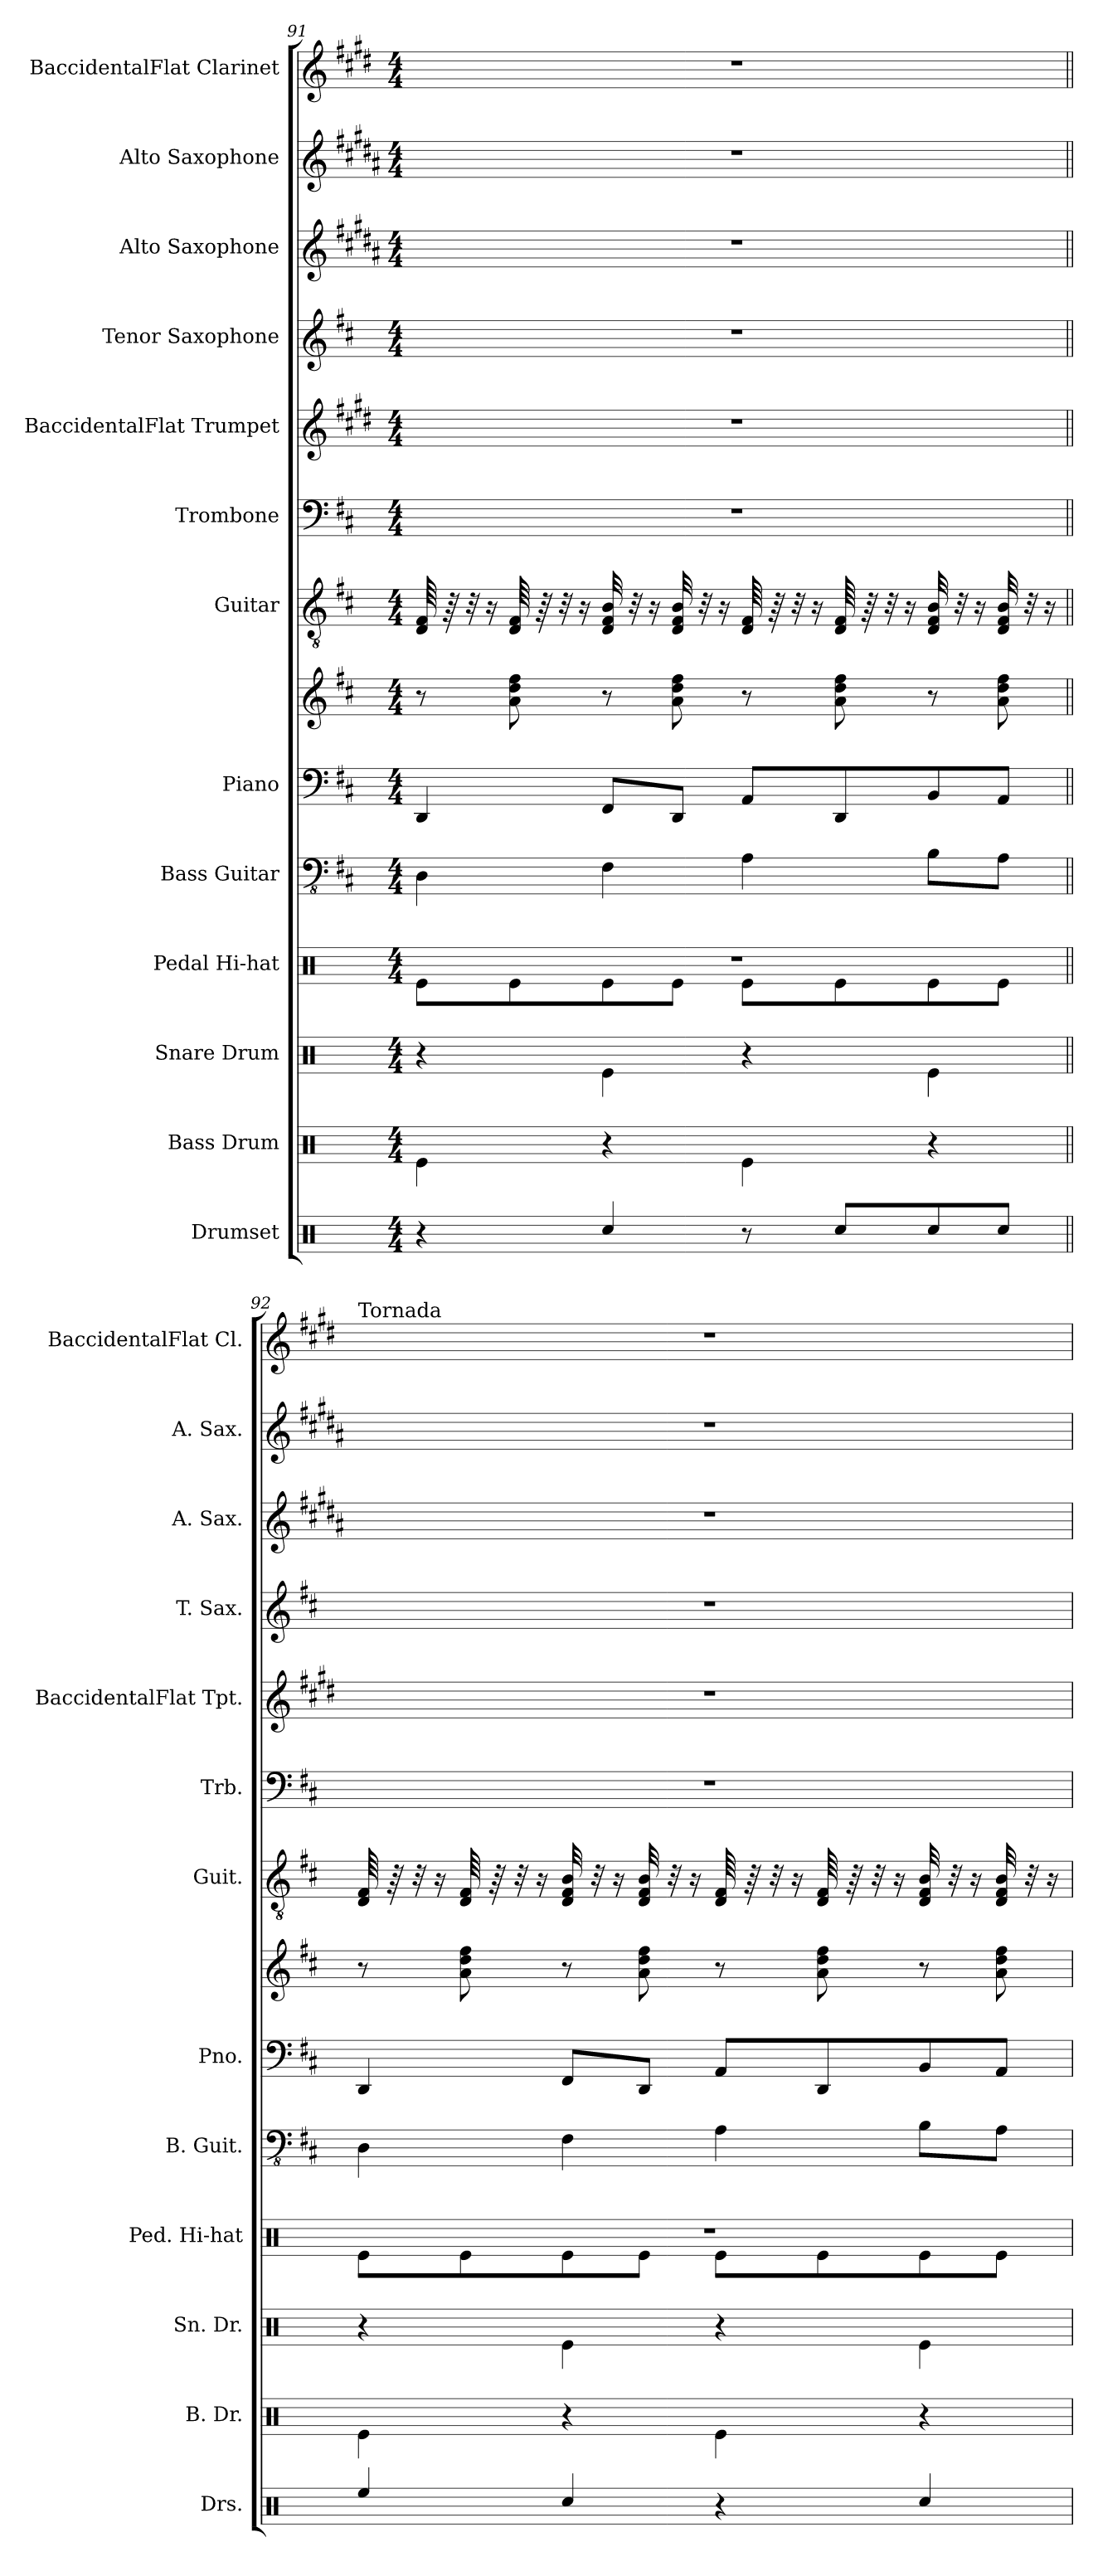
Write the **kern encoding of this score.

**kern	**kern	**kern	**kern	**kern	**kern	**kern	**kern	**kern	**kern	**kern	**kern	**kern	**kern
*part13	*part12	*part11	*part10	*part9	*part8	*part8	*part7	*part6	*part5	*part4	*part3	*part2	*part1
*staff14	*staff13	*staff12	*staff11	*staff10	*staff9	*staff8	*staff7	*staff6	*staff5	*staff4	*staff3	*staff2	*staff1
*I"Drumset	*I"Bass Drum	*I"Snare Drum	*I"Pedal Hi-hat	*I"Bass Guitar	*I"Piano	*	*I"Guitar	*I"Trombone	*I"BaccidentalFlat Trumpet	*I"Tenor Saxophone	*I"Alto Saxophone	*I"Alto Saxophone	*I"BaccidentalFlat Clarinet
*I'Drs.	*I'B. Dr.	*I'Sn. Dr.	*I'Ped. Hi-hat	*I'B. Guit.	*I'Pno.	*	*I'Guit.	*I'Trb.	*I'BaccidentalFlat Tpt.	*I'T. Sax.	*I'A. Sax.	*I'A. Sax.	*I'BaccidentalFlat Cl.
!!LO:PB:g=z
*clefX	*clefX	*clefX	*clefX	*clefFv4	*clefF4	*clefG2	*clefGv2	*clefF4	*clefG2	*clefG2	*clefG2	*clefG2	*clefG2
*	*	*	*	*	*	*	*	*	*ITrd1c2	*ITrd8c14	*ITrd5c9	*ITrd5c9	*ITrd1c2
*k[]	*k[]	*k[]	*k[]	*k[f#c#]	*k[f#c#]	*k[f#c#]	*k[f#c#]	*k[f#c#]	*k[f#c#]	*k[f#c#]	*k[f#c#]	*k[f#c#]	*k[f#c#]
*M4/4	*M4/4	*M4/4	*M4/4	*M4/4	*M4/4	*M4/4	*M4/4	*M4/4	*M4/4	*M4/4	*M4/4	*M4/4	*M4/4
=91	=91	=91	=91	=91	=91	=91	=91	=91	=91	=91	=91	=91	=91
*	*	*	*^	*	*	*	*	*	*	*	*	*	*
4r	4Re\	4r	1r	8Re\L	4DD\	4DD/	8r	64D/ 64F#/	1r	1r	1r	1r	1r	1r
.	.	.	.	.	.	.	.	64r	.	.	.	.	.	.
.	.	.	.	.	.	.	.	32r	.	.	.	.	.	.
.	.	.	.	.	.	.	.	16r	.	.	.	.	.	.
.	.	.	.	8Re\	.	.	8a\ 8dd\ 8ff#\	64D/ 64F#/	.	.	.	.	.	.
.	.	.	.	.	.	.	.	64r	.	.	.	.	.	.
.	.	.	.	.	.	.	.	32r	.	.	.	.	.	.
.	.	.	.	.	.	.	.	16r	.	.	.	.	.	.
4Rcc/	4r	4Re\	.	8Re\	4FF#\	8FF#/L	8r	32D/ 32F#/ 32B/	.	.	.	.	.	.
.	.	.	.	.	.	.	.	32r	.	.	.	.	.	.
.	.	.	.	.	.	.	.	16r	.	.	.	.	.	.
.	.	.	.	8Re\J	.	8DD/J	8a\ 8dd\ 8ff#\	32D/ 32F#/ 32B/	.	.	.	.	.	.
.	.	.	.	.	.	.	.	32r	.	.	.	.	.	.
.	.	.	.	.	.	.	.	16r	.	.	.	.	.	.
8r	4Re\	4r	.	8Re\L	4AA\	8AA/L	8r	64D/ 64F#/	.	.	.	.	.	.
.	.	.	.	.	.	.	.	64r	.	.	.	.	.	.
.	.	.	.	.	.	.	.	32r	.	.	.	.	.	.
.	.	.	.	.	.	.	.	16r	.	.	.	.	.	.
8Rcc/L	.	.	.	8Re\	.	8DD/	8a\ 8dd\ 8ff#\	64D/ 64F#/	.	.	.	.	.	.
.	.	.	.	.	.	.	.	64r	.	.	.	.	.	.
.	.	.	.	.	.	.	.	32r	.	.	.	.	.	.
.	.	.	.	.	.	.	.	16r	.	.	.	.	.	.
8Rcc/	4r	4Re\	.	8Re\	8BB\L	8BB/	8r	32D/ 32F#/ 32B/	.	.	.	.	.	.
.	.	.	.	.	.	.	.	32r	.	.	.	.	.	.
.	.	.	.	.	.	.	.	16r	.	.	.	.	.	.
8Rcc/J	.	.	.	8Re\J	8AA\J	8AA/J	8a\ 8dd\ 8ff#\	32D/ 32F#/ 32B/	.	.	.	.	.	.
.	.	.	.	.	.	.	.	32r	.	.	.	.	.	.
.	.	.	.	.	.	.	.	16r	.	.	.	.	.	.
!!LO:PB:g=z
=92||	=92||	=92||	=92||	=92||	=92||	=92||	=92||	=92||	=92||	=92||	=92||	=92||	=92||	=92||
!	!	!	!	!	!	!	!	!	!	!	!	!	!	!LO:TX:a:t=Tornada
4Ree/	4Re\	4r	1r	8Re\L	4DD\	4DD/	8r	64D/ 64F#/	1r	1r	1r	1r	1r	1r
.	.	.	.	.	.	.	.	64r	.	.	.	.	.	.
.	.	.	.	.	.	.	.	32r	.	.	.	.	.	.
.	.	.	.	.	.	.	.	16r	.	.	.	.	.	.
.	.	.	.	8Re\	.	.	8a\ 8dd\ 8ff#\	64D/ 64F#/	.	.	.	.	.	.
.	.	.	.	.	.	.	.	64r	.	.	.	.	.	.
.	.	.	.	.	.	.	.	32r	.	.	.	.	.	.
.	.	.	.	.	.	.	.	16r	.	.	.	.	.	.
4Rcc/	4r	4Re\	.	8Re\	4FF#\	8FF#/L	8r	32D/ 32F#/ 32B/	.	.	.	.	.	.
.	.	.	.	.	.	.	.	32r	.	.	.	.	.	.
.	.	.	.	.	.	.	.	16r	.	.	.	.	.	.
.	.	.	.	8Re\J	.	8DD/J	8a\ 8dd\ 8ff#\	32D/ 32F#/ 32B/	.	.	.	.	.	.
.	.	.	.	.	.	.	.	32r	.	.	.	.	.	.
.	.	.	.	.	.	.	.	16r	.	.	.	.	.	.
4r	4Re\	4r	.	8Re\L	4AA\	8AA/L	8r	64D/ 64F#/	.	.	.	.	.	.
.	.	.	.	.	.	.	.	64r	.	.	.	.	.	.
.	.	.	.	.	.	.	.	32r	.	.	.	.	.	.
.	.	.	.	.	.	.	.	16r	.	.	.	.	.	.
.	.	.	.	8Re\	.	8DD/	8a\ 8dd\ 8ff#\	64D/ 64F#/	.	.	.	.	.	.
.	.	.	.	.	.	.	.	64r	.	.	.	.	.	.
.	.	.	.	.	.	.	.	32r	.	.	.	.	.	.
.	.	.	.	.	.	.	.	16r	.	.	.	.	.	.
4Rcc/	4r	4Re\	.	8Re\	8BB\L	8BB/	8r	32D/ 32F#/ 32B/	.	.	.	.	.	.
.	.	.	.	.	.	.	.	32r	.	.	.	.	.	.
.	.	.	.	.	.	.	.	16r	.	.	.	.	.	.
.	.	.	.	8Re\J	8AA\J	8AA/J	8a\ 8dd\ 8ff#\	32D/ 32F#/ 32B/	.	.	.	.	.	.
.	.	.	.	.	.	.	.	32r	.	.	.	.	.	.
.	.	.	.	.	.	.	.	16r	.	.	.	.	.	.
*	*	*	*v	*v	*	*	*	*	*	*	*	*	*	*
=	=	=	=	=	=	=	=	=	=	=	=	=	=
*-	*-	*-	*-	*-	*-	*-	*-	*-	*-	*-	*-	*-	*-
